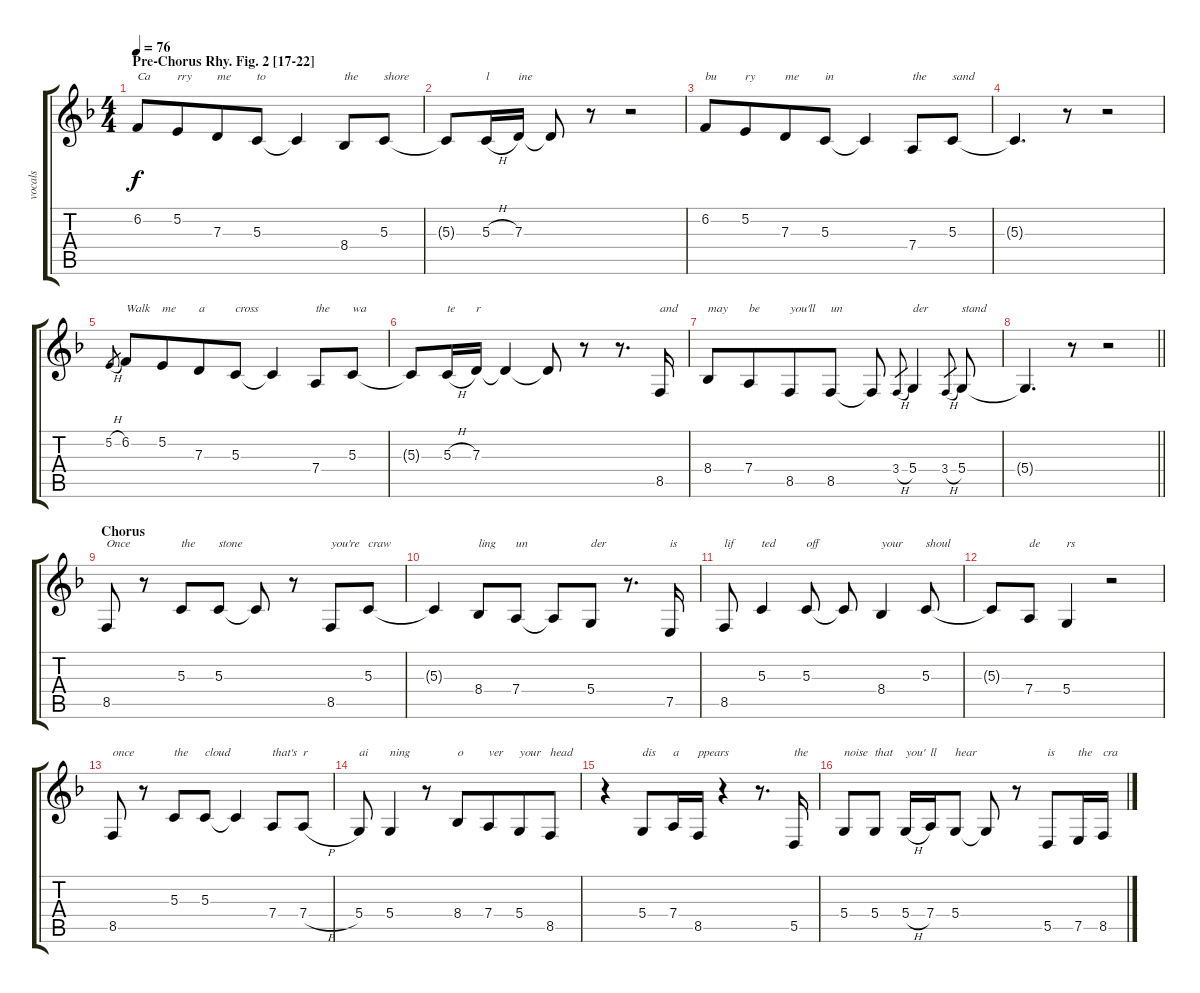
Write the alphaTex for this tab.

\track ("vocals" "vocals") {instrument lead2sawtooth}
\staff {score tabs}
\tuning (E4 B3 G3 D3 A2 E2) {hide}
\ts (4 4)
\section ("" "Pre-Chorus Rhy. Fig. 2 [17-22]")
\tempo 76
\clef g2
\ks f
6.2.8{txt "Ca" dy f} 5.2.8{txt "rry" beam merge} 7.3.8{txt "me"} 5.3.8{txt "to"} 5.3{t}.4 8.4.8{txt "the"} 5.3.8{txt "shore"} |
5.3{t}.8 5.3{h}.16{txt "l"} 7.3.16{txt "ine"} 7.3{t}.8 r.8 r.2 |
6.2.8{txt "bu"} 5.2.8{txt "ry" beam merge} 7.3.8{txt "me"} 5.3.8{txt "in"} 5.3{t}.4 7.4.8{txt "the"} 5.3.8{txt "sand"} |
5.3{t}.4{d} r.8 r.2 |
5.2{h}.8{gr} 6.2.8{txt "Walk"} 5.2.8{txt "me" beam merge} 7.3.8{txt "a"} 5.3.8{txt "cross"} 5.3{t}.4 7.4.8{txt "the"} 5.3.8{txt "wa"} |
5.3{t}.8 5.3{h}.16{txt "te"} 7.3.16{txt "r"} 7.3{t}.4 7.3{t}.8 r.8 r.8{d} 8.5.16{txt "and"} |
8.4.8{txt "may"} 7.4.8{txt "be" beam merge} 8.5.8{txt "you'll"} 8.5.8{txt "un"} 8.5{t}.8 3.4{h}.8{gr} 5.4.4{txt "der"} 3.4{h}.8{gr} 5.4.8{txt "stand"} |
\barLineRight lightlight
5.4{t}.4{d} r.8 r.2 |
\section ("" "Chorus")
8.5.8{txt "Once"} r.8 5.3.8{txt "the"} 5.3.8{txt "stone"} 5.3{t}.8 r.8 8.5.8{txt "you're"} 5.3.8{txt "craw"} |
5.3{t}.4 8.4.8{txt "ling"} 7.4.8{txt "un"} 7.4{t}.8 5.4.8{txt "der"} r.8{d} 7.5.16{txt "is"} |
8.5.8{txt "lif"} 5.3.4{txt "ted"} 5.3.8{txt "off"} 5.3{t}.8 8.4.4{txt "your"} 5.3.8{txt "shoul"} |
5.3{t}.8 7.4.8{txt "de"} 5.4.4{txt "rs"} r.2 |
8.5.8{txt "once"} r.8 5.3.8{txt "the"} 5.3.8{txt "cloud"} 5.3{t}.4 7.4.8{txt "that's"} 7.4{h}.8{txt "r"} |
5.4.8{txt "ai"} 5.4.4{txt "ning"} r.8 8.4.8{txt "o"} 7.4.8{txt "ver" beam merge} 5.4.8{txt "your"} 8.5.8{txt "head"} |
r.4 5.4.8{txt "dis"} 7.4.16{txt "a"} 8.5.16{txt "ppears"} r.4 r.8{d} 5.5.16{txt "the"} |
5.4.8{txt "noise"} 5.4.8{txt "that"} 5.4{h}.16{txt "you'"} 7.4.16{txt "ll"} 5.4.8{txt "hear"} 5.4{t}.8 r.8 5.5.8{txt "is"} 7.5.16{txt "the"} 8.5.16{txt "cra"}
